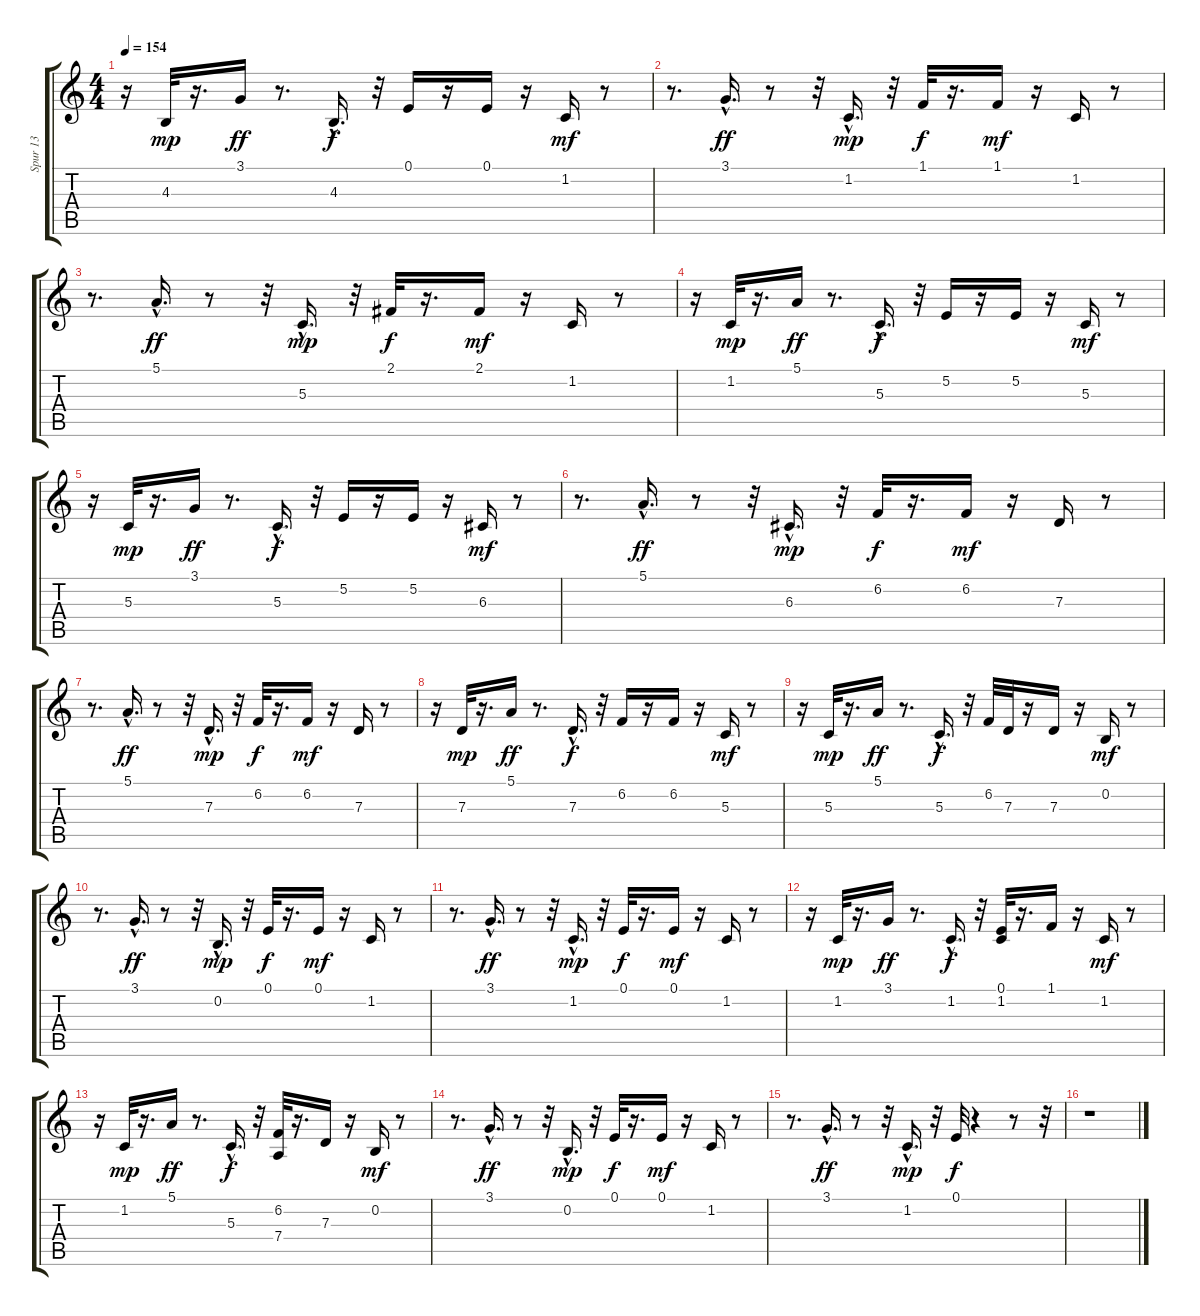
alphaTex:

\track ("Spur 13" "Spur 13") {instrument lead2sawtooth}
\staff {score tabs}
\tuning (E4 B3 G3 D3 A2 E2) {hide}
\ts (4 4)
\tempo 154
\clef g2
\ks c
r.16{dy mf} 4.3.32{dy mp} r.16{d} 3.1.16{dy ff} r.8{d} 4.3{hac}.16{d dy f} r.32 0.1.16 r.16 0.1.16 r.16 1.2.16{dy mf} r.8 |
r.8{d} 3.1{hac}.16{d dy ff} r.8 r.32 1.2{hac}.16{d dy mp} r.32 1.1.32{dy f} r.16{d} 1.1.16{dy mf} r.16 1.2.16 r.8 |
r.8{d} 5.1{hac}.16{d dy ff} r.8 r.32 5.3{hac}.16{d dy mp} r.32 2.1.32{dy f} r.16{d} 2.1.16{dy mf} r.16 1.2.16 r.8 |
r.16 1.2.32{dy mp} r.16{d} 5.1.16{dy ff} r.8{d} 5.3{hac}.16{d dy f} r.32 5.2.16 r.16 5.2.16 r.16 5.3.16{dy mf} r.8 |
r.16 5.3.32{dy mp} r.16{d} 3.1.16{dy ff} r.8{d} 5.3{hac}.16{d dy f} r.32 5.2.16 r.16 5.2.16 r.16 6.3.16{dy mf} r.8 |
r.8{d} 5.1{hac}.16{d dy ff} r.8 r.32 6.3{hac}.16{d dy mp} r.32 6.2.32{dy f} r.16{d} 6.2.16{dy mf} r.16 7.3.16 r.8 |
r.8{d} 5.1{hac}.16{d dy ff} r.8 r.32 7.3{hac}.16{d dy mp} r.32 6.2.32{dy f} r.16{d} 6.2.16{dy mf} r.16 7.3.16 r.8 |
r.16 7.3.32{dy mp} r.16{d} 5.1.16{dy ff} r.8{d} 7.3{hac}.16{d dy f} r.32 6.2.16 r.16 6.2.16 r.16 5.3.16{dy mf} r.8 |
r.16 5.3.32{dy mp} r.16{d} 5.1.16{dy ff} r.8{d} 5.3{hac}.16{d dy f} r.32 6.2.32 7.3.32 r.16 7.3.16 r.16 0.2.16{dy mf} r.8 |
r.8{d} 3.1{hac}.16{d dy ff} r.8 r.32 0.2{hac}.16{d dy mp} r.32 0.1.32{dy f} r.16{d} 0.1.16{dy mf} r.16 1.2.16 r.8 |
r.8{d} 3.1{hac}.16{d dy ff} r.8 r.32 1.2{hac}.16{d dy mp} r.32 0.1.32{dy f} r.16{d} 0.1.16{dy mf} r.16 1.2.16 r.8 |
r.16 1.2.32{dy mp} r.16{d} 3.1.16{dy ff} r.8{d} 1.2{hac}.16{d dy f} r.32 (0.1 1.2).32 r.16{d} 1.1.16 r.16 1.2.16{dy mf} r.8 |
r.16 1.2.32{dy mp} r.16{d} 5.1.16{dy ff} r.8{d} 5.3{hac}.16{d dy f} r.32 (6.2 7.4).32 r.16{d} 7.3.16 r.16 0.2.16{dy mf} r.8 |
r.8{d} 3.1{hac}.16{d dy ff} r.8 r.32 0.2{hac}.16{d dy mp} r.32 0.1.32{dy f} r.16{d} 0.1.16{dy mf} r.16 1.2.16 r.8 |
r.8{d} 3.1{hac}.16{d dy ff} r.8 r.32 1.2{hac}.16{d dy mp} r.32 0.1.32{dy f} r.4 r.8 r.32 |
r.1
